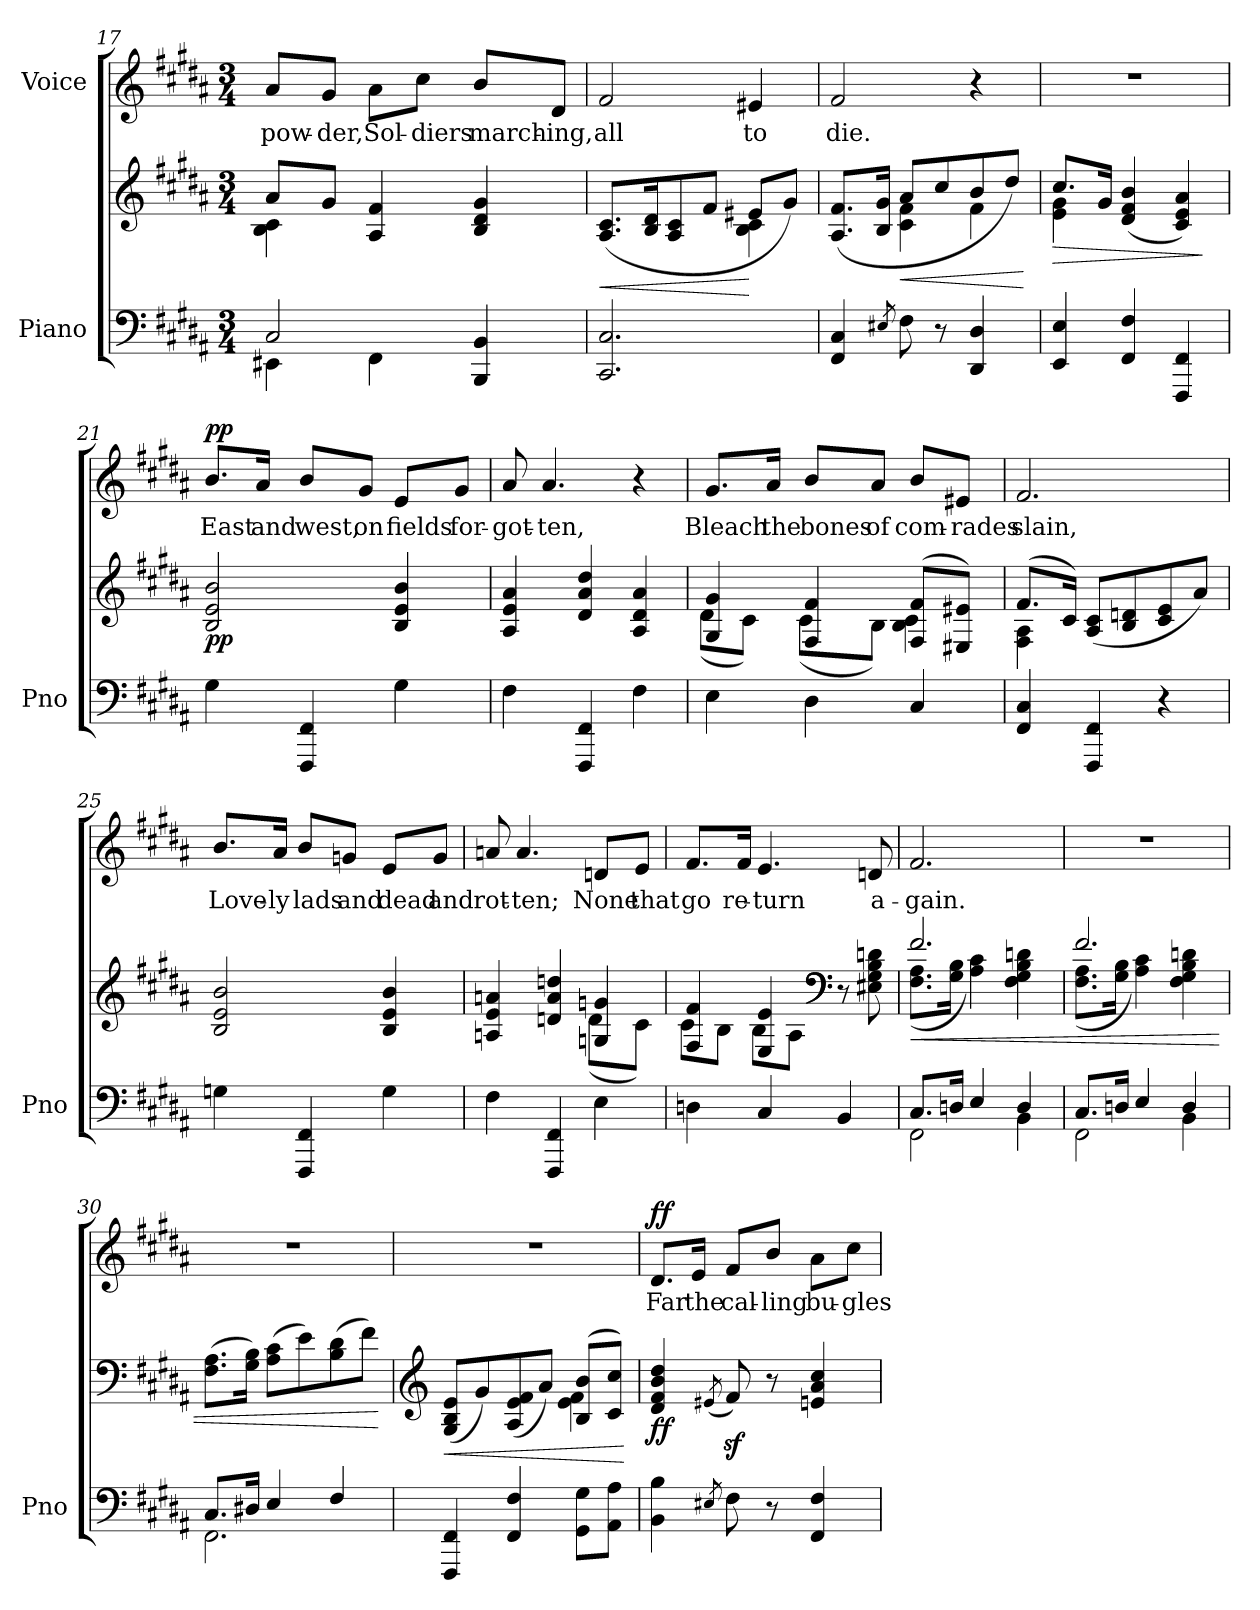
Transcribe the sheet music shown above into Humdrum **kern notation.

**kern	**kern	**dynam	**kern	**text	**dynam
*part2	*part2	*part2	*part1	*part1	*part1
*staff3	*staff2	*staff2/3	*staff1	*staff1	*staff1
*I"Piano	*	*	*I"Voice	*	*
*I'Pno	*	*	*	*	*
*clefF4	*clefG2	*	*clefG2	*	*
*k[f#c#g#d#a#]	*k[f#c#g#d#a#]	*	*k[f#c#g#d#a#]	*	*
*M3/4	*M3/4	*	*M3/4	*	*
=17	=17	=17	=17	=17	=17
*^	*^	*	*	*	*
!	!	!	!	!	!	!LO:LY:b	!
2C#/	4EE#X\	8a#/L	4B\ 4c#\	.	8a#/L	pow-	.
!	!	!	!	!	!	!LO:LY:b	!
.	.	8g#/J	.	.	8g#/J	-der,	.
!	!	!	!	!	!	!LO:LY:b	!
.	4FF#\	4A#/ 4f#/	2ryy	.	8a#\L	Sol-	.
!	!	!	!	!	!	!LO:LY:b	!
.	.	.	.	.	8cc#\J	-diers	.
!	!	!	!	!	!	!LO:LY:b	!
4BBB/ 4BB/	4ryy	4B/ 4d#/ 4g#/	.	.	8b/L	march-	.
!	!	!	!	!	!	!LO:LY:b	!
.	.	.	.	.	8d#/J	-ing,	.
*v	*v	*	*	*	*	*	*
!!LO:LB:g=z
=18	=18	=18	=18	=18	=18	=18
!	!	!	!LO:HP:b	!	!LO:LY:b	!
2.CC#/ 2.C#/	(8.A#/ 8.c#/L	2ryy	<	2f#/	all	.
.	16B/ 16d#/K	.	.	.	.	.
.	8A#/ 8c#/	.	.	.	.	.
.	8f#/J	.	.	.	.	.
!	!	!	!	!	!LO:LY:b	!
.	8e#X/L	4B\ 4c#\	[	4e#X/	to	.
.	8g#/J)	.	.	.	.	.
=19	=19	=19	=19	=19	=19	=19
!	!	!	!	!	!LO:LY:b	!
4FF#/ 4C#/	(8.A#/ 8.f#/L	4ryy	.	2f#/	die.	.
.	16B/ 16g#/Jk	.	.	.	.	.
8qE#X/	.	.	.	.	.	.
!	!	!	!LO:HP:b	!	!	!
8F#\	8a#/L	4c#\ 4f#\	<	.	.	.
8r	8cc#/	.	.	.	.	.
4DD#/ 4D#/	8b/	4f#\	.	4r	.	.
.	8dd#/J)	.	.	.	.	.
*	*v	*v	*	*	*	*
.	.	[	.	.	.
=20	=20	=20	=20	=20	=20
!	!	!LO:HP:b	!	!	!
*	*^	*	*	*	*
4EE/ 4E/	8.cc#/L	4e\ 4g#\	>	2.r	.	.
.	16g#/Jk	.	.	.	.	.
4FF#/ 4F#/	(>4d#/ 4f#/ 4b/	2ryy	.	.	.	.
4FFF#/ 4FF#/	4c#/ 4e/ 4a#/)	.	.	.	.	.
*	*v	*v	*	*	*	*
.	.	]	.	.	.
!!LO:PB:g=z
=21	=21	=21	=21	=21	=21
!	!	!LO:DY:b	!	!LO:LY:b	!LO:DY:a
4G#\	2B/ 2e/ 2b/	pp	8.b/L	East	pp
!	!	!	!	!LO:LY:b	!
.	.	.	16a#/Jk	and	.
!	!	!	!	!LO:LY:b	!
4FFF#/ 4FF#/	.	.	8b/L	west,	.
!	!	!	!	!LO:LY:b	!
.	.	.	8g#/J	on	.
!	!	!	!	!LO:LY:b	!
4G#\	4B/ 4e/ 4b/	.	8e/L	fields	.
!	!	!	!	!LO:LY:b	!
.	.	.	8g#/J	for-	.
=22	=22	=22	=22	=22	=22
!	!	!	!	!LO:LY:b	!
4F#\	4A#/ 4e/ 4a#/	.	8a#/	-got-	.
!	!	!	!	!LO:LY:b	!
.	.	.	4.a#/	-ten,	.
4FFF#/ 4FF#/	4d#/ 4a#/ 4dd#/	.	.	.	.
4F#\	4A#/ 4d#/ 4a#/	.	4r	.	.
=23	=23	=23	=23	=23	=23
*	*^	*	*	*	*
!	!	!	!	!	!LO:LY:b	!
4E\	4G#/ 4g#/	(8d#\L	.	8.g#/L	Bleach	.
.	.	8c#\J)	.	.	.	.
!	!	!	!	!	!LO:LY:b	!
.	.	.	.	16a#/Jk	the	.
!	!	!	!	!	!LO:LY:b	!
4D#\	4F#/ 4f#/	(8c#\L	.	8b/L	bones	.
!	!	!	!	!	!LO:LY:b	!
.	.	8B\J)	.	8a#/J	of	.
!	!	!	!	!	!LO:LY:b	!
4C#/	(8F#/ 8f#/L	4B\ 4c#\	.	8b/L	com-	.
!	!	!	!	!	!LO:LY:b	!
.	8E#X/ 8e#X/J)	.	.	8e#X/J	-rades	.
!!LO:LB:g=z
=24	=24	=24	=24	=24	=24	=24
!	!	!	!	!	!LO:LY:b	!
4FF#/ 4C#/	(8.f#/L	4F#\ 4A#\	.	2.f#/	slain,	.
.	16c#/Jk)	.	.	.	.	.
4FFF#/ 4FF#/	(8A#/ 8c#/L	2ryy	.	.	.	.
.	8B/ 8dn/	.	.	.	.	.
4r	8c#/ 8e/	.	.	.	.	.
.	8a#/J)	.	.	.	.	.
*	*v	*v	*	*	*	*
=25	=25	=25	=25	=25	=25
!	!	!	!	!LO:LY:b	!
4Gn\	2B/ 2e/ 2b/	.	8.b/L	Love-	.
!	!	!	!	!LO:LY:b	!
.	.	.	16a#/Jk	-ly	.
!	!	!	!	!LO:LY:b	!
4FFF#/ 4FF#/	.	.	8b/L	lads	.
!	!	!	!	!LO:LY:b	!
.	.	.	8gn/J	and	.
!	!	!	!	!LO:LY:b	!
4G\	4B/ 4e/ 4b/	.	8e/L	dead	.
!	!	!	!	!LO:LY:b	!
.	.	.	8g/J	and	.
=26	=26	=26	=26	=26	=26
*	*^	*	*	*	*
!	!	!	!	!	!LO:LY:b	!
4F#\	4An/ 4e/ 4an/	2ryy	.	8an/	rot-	.
!	!	!	!	!	!LO:LY:b	!
.	.	.	.	4.a/	-ten;	.
4FFF#/ 4FF#/	4dn/ 4a/ 4ddn/	.	.	.	.	.
!	!	!	!	!	!LO:LY:b	!
4E\	4Gn/ 4gn/	(8d\L	.	8dn/L	None	.
!	!	!	!	!	!LO:LY:b	!
.	.	8c#\J)	.	8e/J	that	.
!!LO:LB:g=z
=27	=27	=27	=27	=27	=27	=27
!	!	!	!	!	!LO:LY:b	!
4Dn\	4F#/ 4f#/	8c#\L	.	8.f#/L	go	.
.	.	8B\J	.	.	.	.
!	!	!	!	!	!LO:LY:b	!
.	.	.	.	16f#/Jk	re-	.
!	!	!	!	!	!LO:LY:b	!
4C#/	4E/ 4e/	8B\L	.	4.e/	-turn	.
.	.	8A#\J	.	.	.	.
*	*clefF4	*	*	*	*	*
4BB/	8r	4ryy	.	.	.	.
!	!	!	!	!	!LO:LY:b	!
.	8E#X\ 8G#\ 8B\ 8dn\	.	.	8dn/	a-	.
=28	=28	=28	=28	=28	=28	=28
*^	*	*	*	*	*	*
!	!	!	!	!LO:HP:b	!	!LO:LY:b	!
8.C#/L	2FF#\	2.f#/	(8.F#\ 8.A#\L	<	2.f#/	-gain.	.
16Dn/Jk	.	.	16G#\ 16B\Jk	.	.	.	.
4E/	.	.	4A#\ 4c#\)	.	.	.	.
4D/	4BB\	.	4F#\ 4G#\ 4B\ 4dn\	.	.	.	.
=29	=29	=29	=29	=29	=29	=29	=29
8.C#/L	2FF#\	2.f#/	(8.F#\ 8.A#\L	.	2.r	.	.
16Dn/Jk	.	.	16G#\ 16B\Jk	.	.	.	.
4E/	.	.	4A#\ 4c#\)	.	.	.	.
4D/	4BB\	.	4F#\ 4G#\ 4B\ 4dn\	.	.	.	.
*	*	*v	*v	*	*	*	*
=30	=30	=30	=30	=30	=30	=30
8.C#/L	2.FF#\	(8.F#\ 8.A#\L	.	2.r	.	.
16D#X/Jk	.	16G#\ 16B\Jk)	.	.	.	.
4E/	.	(8A#\ 8c#\L	.	.	.	.
.	.	8e\)	.	.	.	.
4F#/	.	(8B\ 8d#\	.	.	.	.
.	.	8f#\J)	.	.	.	.
*v	*v	*	*	*	*	*
.	.	[	.	.	.
!!LO:LB:g=z
=31	=31	=31	=31	=31	=31
*	*clefG2	*	*	*	*
!	!	!LO:HP:b	!	!	!
*	*^	*	*	*	*
4FFF#/ 4FF#/	(8G#/ 8B/ 8e/L	2ryy	<	2.r	.	.
.	8g#/)	.	.	.	.	.
4FF#/ 4F#/	(8A#/ 8e/ 8f#/	.	.	.	.	.
.	8a#/J)	.	.	.	.	.
8GG#\ 8G#\L	(8B/ 8b/L	4e\ 4f#\	.	.	.	.
8AA#\ 8A#\J	8c#/ 8cc#/J)	.	.	.	.	.
*	*v	*v	*	*	*	*
.	.	[	.	.	.
=32	=32	=32	=32	=32	=32
!	!	!LO:DY:b	!	!LO:LY:b	!LO:DY:a
4BB\ 4B\	4d#/ 4f#/ 4b/ 4dd#/	ff	8.d#/L	Far	ff
!	!	!	!	!LO:LY:b	!
.	.	.	16e/Jk	the	.
8qE#X/	(8qe#X/	.	.	.	.
!	!	!	!	!LO:LY:b	!
8F#\	8f#z</)	.	8f#/L	cal-	.
!	!	!	!	!LO:LY:b	!
8r	8r	.	8b/J	-ling	.
!	!	!	!	!LO:LY:b	!
4FF#/ 4F#/	4en/ 4a#/ 4cc#/	.	8a#\L	bu-	.
!	!	!	!	!LO:LY:b	!
.	.	.	8cc#\J	-gles	.
=	=	=	=	=	=
*-	*-	*-	*-	*-	*-
